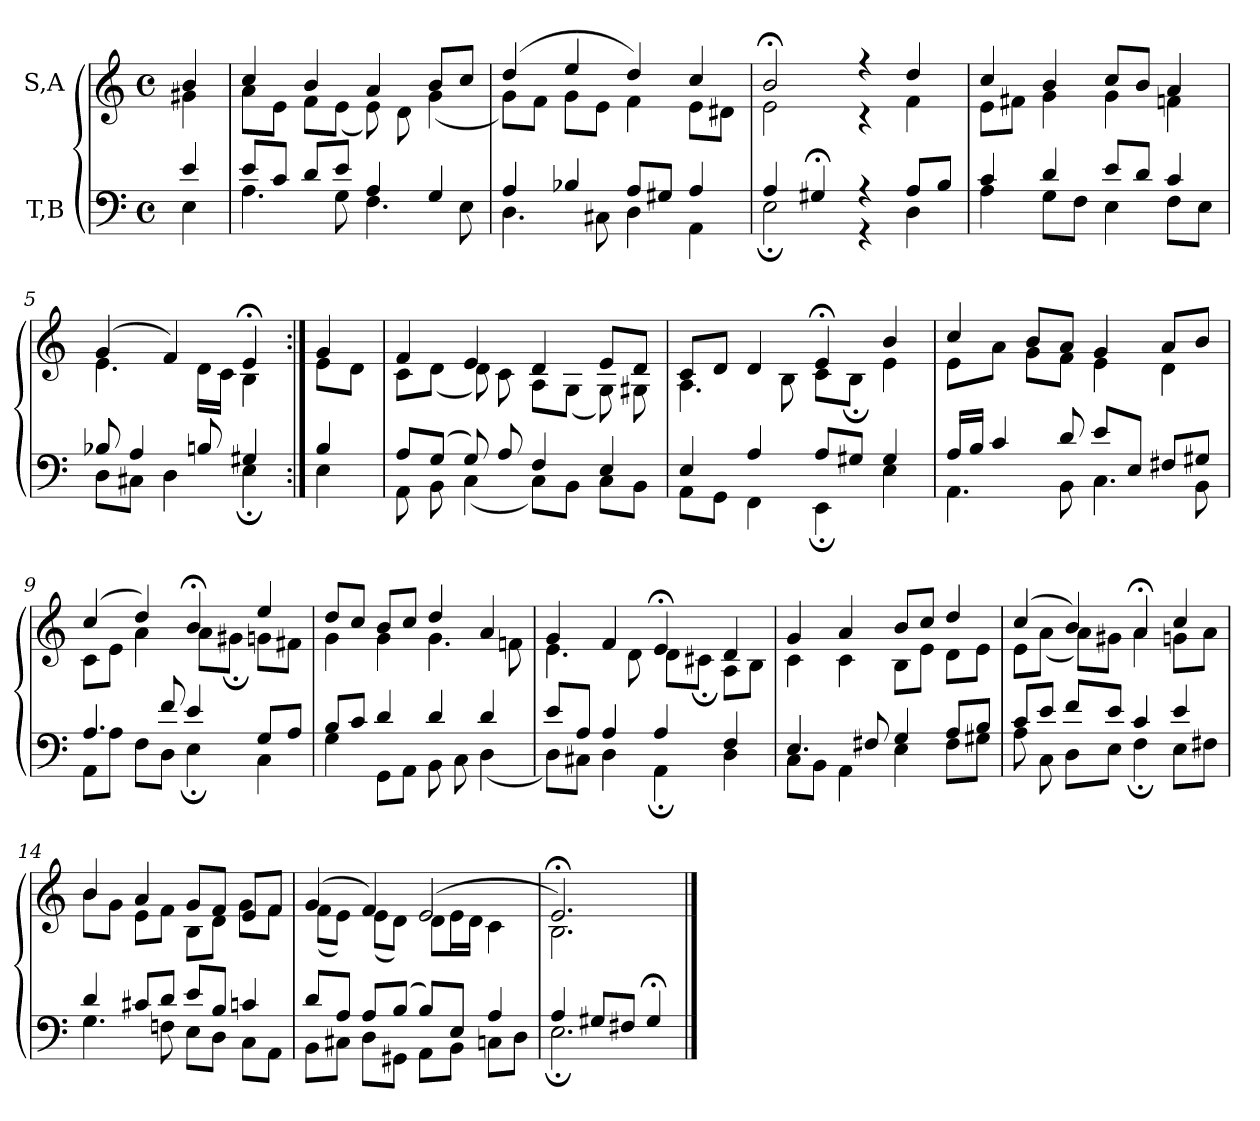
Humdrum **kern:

**kern	**kern
*part2	*part1
*staff2	*staff1
*I"T,B	*I"S,A
*clefF4	*clefG2
*k[]	*k[]
*M4/4	*M4/4
*met(c)	*met(c)
=	=
*^	*^
4e	4E	4b	4g#X
=1	=1	=1	=1
8eL	4.A	4cc	8aL
8cJ	.	.	8eJ
8dL	.	4b	8fL
8eJ	8G	.	(<8eJ
4A	4.F	4a	8e)
.	.	.	8d
4G	.	8bL	(<4g
.	8E	8ccJ	.
=2	=2	=2	=2
4A	4.D	(>4dd	8gL)
.	.	.	8fJ
4B-X	.	4ee	8gL
.	8C#X	.	8eJ
8AL	4D	4dd)	4f
8G#XJ	.	.	.
4A	4AA	4cc	8eL
.	.	.	8d#XJ
=3	=3	=3	=3
4A	2E;	2b;<	2e
4G#X;<	.	.	.
4r	4r	4r	4r
8AL	4D	4dd	4f
8BJ	.	.	.
=4	=4	=4	=4
4c	4A	4cc	8eL
.	.	.	8f#XJ
4d	8GL	4b	4g
.	8FJ	.	.
8eL	4E	8ccL	4g
8dJ	.	8bJ	.
4c	8FL	4a	4fn
.	8EJ	.	.
=5a	=5a	=5a	=5a
8B-X	8DL	(>4g	4.e
4A	8C#XJ	.	.
.	4D	4f)	.
8Bn	.	.	16dLL
.	.	.	16cJJ
4G#X	4E;	4e;<	4B
=5b:|!	=5b:|!	=5b:|!	=5b:|!
4B	4E	4g	8eL
.	.	.	8dJ
=6	=6	=6	=6
8AL	8AA	4f	8cL
(>8GJ	8BB	.	(<8dJ
8G)	(<4C	4e	8d)
8A	.	.	8c
4F	8CL)	4d	8AL
.	8BBJ	.	(<8GJ
4E	8CL	8eL	8G)
.	8BBJ	8dJ	8G#X
=7	=7	=7	=7
4E	8AAL	8cL	4.A
.	8GGJ	8dJ	.
4A	4FF	4d	.
.	.	.	8B
8AL	4EE;	4e;<	8cL
8G#XJ	.	.	8B;J
4G#	4E	4b	4e
=8	=8	=8	=8
16ALL	4.AA	4cc	8eL
16BJJ	.	.	.
4c	.	.	8aJ
.	.	8bL	8gL
8d	8BB	8aJ	8fJ
8eL	4.C	4g	4e
8EJ	.	.	.
8F#XL	.	8aL	4d
8G#XJ	8BB	8bJ	.
=9	=9	=9	=9
4.A	8AAL	(>4cc	8cL
.	8AJ	.	8eJ
.	8FL	4dd)	4a
8f	8DJ	.	.
4e	4E;	4b;<	8aL
.	.	.	8g#X;J
8GL	4C	4ee	8gnL
8AJ	.	.	8f#XJ
=10	=10	=10	=10
8BL	4G	8ddL	4g
8cJ	.	8ccJ	.
4d	8GGL	8bL	4g
.	8AAJ	8ccJ	.
4d	8BB	4dd	4.g
.	8C	.	.
4d	(<4D	4a	.
.	.	.	8fn
=11	=11	=11	=11
8eL	8DL)	4g	4.e
8AJ	8C#XJ	.	.
4A	4D	4f	.
.	.	.	8d
4A	4AA;	4e;<	8dL
.	.	.	8c#X;J
4F	4D	4d	8AL
.	.	.	8BJ
=12	=12	=12	=12
4.E	8CL	4g	4c
.	8BBJ	.	.
.	4AA	4a	4c
8F#X	.	.	.
4G	4E	8bL	8BL
.	.	8ccJ	8eJ
8AL	8F#L	4dd	8dL
8BJ	8G#XJ	.	8eJ
=13	=13	=13	=13
8cL	8A	(>4cc	8eL
8eJ	8C	.	(<8aJ
8fL	8DL	4b)	8aL)
8eJ	8EJ	.	8g#XJ
4c	4F;	4a;<	4a
4e	8EL	4cc	8gnL
.	8F#XJ	.	8aJ
=14	=14	=14	=14
4d	4.G	4b	8bL
.	.	.	8gJ
8c#XL	.	4a	8eL
8dJ	8Fn	.	8fJ
8eL	8EL	8gL	8BL
8BJ	8DJ	8fJ	8dJ
4cn	8CL	8eL	8gL
.	8AAJ	8fJ	8fJ
=15	=15	=15	=15
8dL	8BBL	(>4g	(<8fL
8AJ	8C#XJ	.	8eJ)
8AL	8DL	4f)	(<8eL
(>8BJ	8GG#XJ	.	8dJ)
8BL)	8AAL	(>2e	8dL
8EJ	8BBJ	.	16eL
.	.	.	16dJJ
4A	8CnL	.	4c
.	8DJ	.	.
=16	=16	=16	=16
4A	2.E;	2.e;<)	2.B
8G#XL	.	.	.
8F#XJ	.	.	.
4G#;<	.	.	.
*v	*v	*	*
*	*v	*v
==	==
*-	*-
